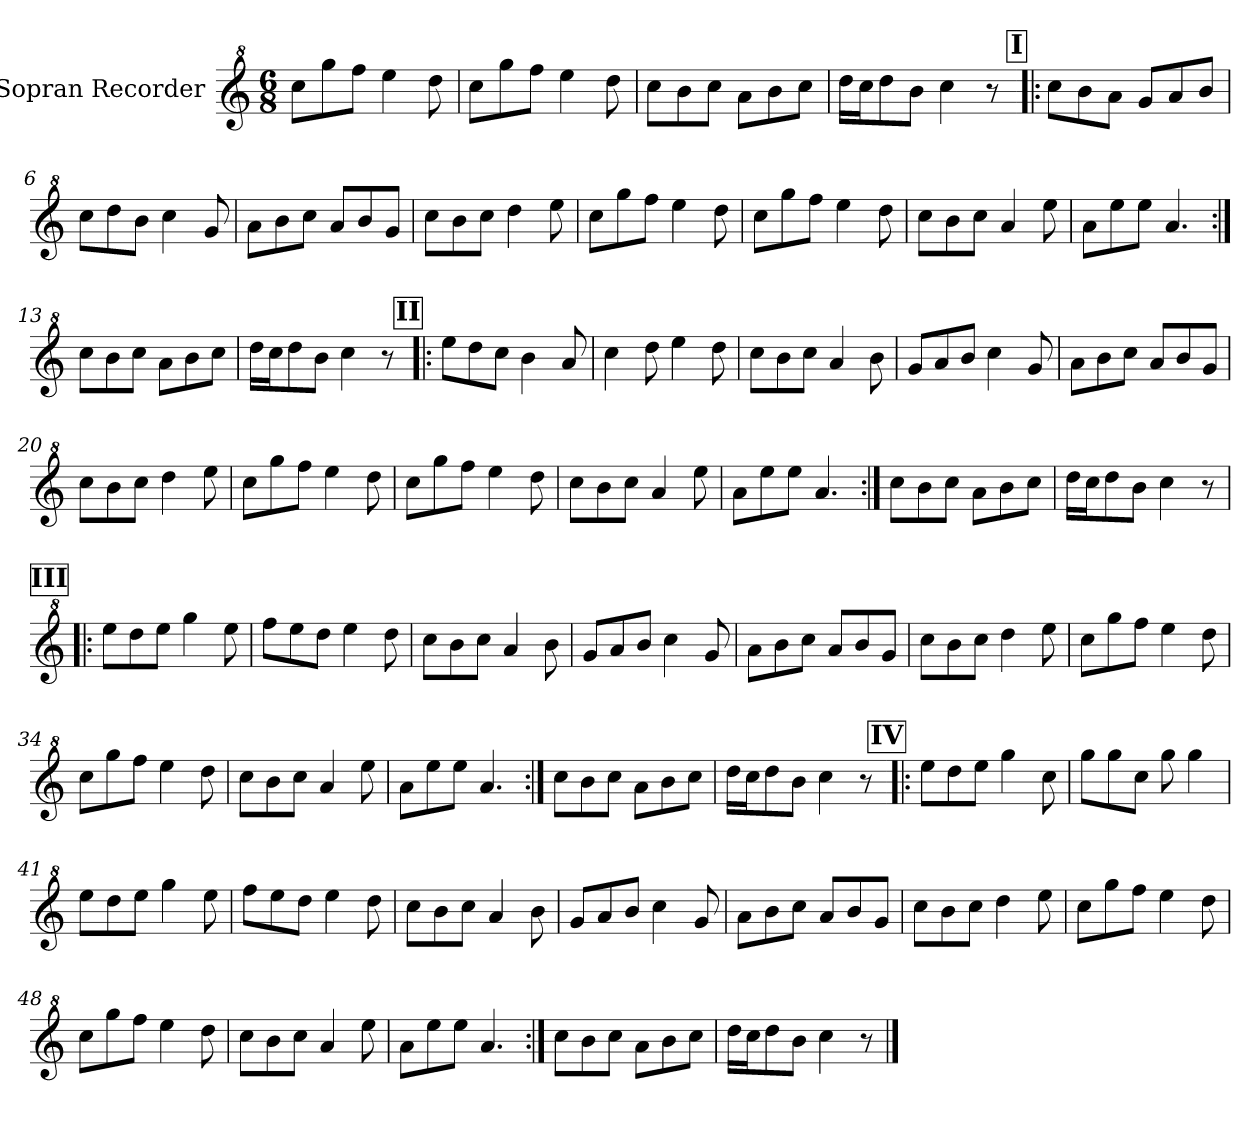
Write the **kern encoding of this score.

**kern
*part1
*staff1
*I"Sopran Recorder
*I'Rec
*clefG^2
*k[]
*C:
*M6/8
=1
8ccc\L
8ggg\
8fff\J
4eee\
8ddd\
=2
8ccc\L
8ggg\
8fff\J
4eee\
8ddd\
=3
8ccc\L
8bb\
8ccc\J
8aa\L
8bb\
8ccc\J
=4
16ddd\LL
16ccc\J
8ddd\
8bb\J
4ccc\
8r
!!LO:LB:g=z
!!LO:REH:place=s1:a:t=I
=5!|:
8ccc\L
8bb\
8aa\J
8gg/L
8aa/
8bb/J
=6
8ccc\L
8ddd\
8bb\J
4ccc\
8gg/
=7
8aa\L
8bb\
8ccc\J
8aa/L
8bb/
8gg/J
=8
8ccc\L
8bb\
8ccc\J
4ddd\
8eee\
!!LO:LB:g=z
=9
8ccc\L
8ggg\
8fff\J
4eee\
8ddd\
=10
8ccc\L
8ggg\
8fff\J
4eee\
8ddd\
=11
8ccc\L
8bb\
8ccc\J
4aa/
8eee\
=12
8aa\L
8eee\
8eee\J
4.aa/
=13:|!
8ccc\L
8bb\
8ccc\J
8aa\L
8bb\
8ccc\J
=14
16ddd\LL
16ccc\J
8ddd\
8bb\J
4ccc\
8r
!!LO:LB:g=z
!!LO:REH:place=s1:a:t=II
=15!|:
8eee\L
8ddd\
8ccc\J
4bb\
8aa/
=16
4ccc\
8ddd\
4eee\
8ddd\
=17
8ccc\L
8bb\
8ccc\J
4aa/
8bb\
=18
8gg/L
8aa/
8bb/J
4ccc\
8gg/
=19
8aa\L
8bb\
8ccc\J
8aa/L
8bb/
8gg/J
=20
8ccc\L
8bb\
8ccc\J
4ddd\
8eee\
!!LO:LB:g=z
=21
8ccc\L
8ggg\
8fff\J
4eee\
8ddd\
=22
8ccc\L
8ggg\
8fff\J
4eee\
8ddd\
=23
8ccc\L
8bb\
8ccc\J
4aa/
8eee\
=24
8aa\L
8eee\
8eee\J
4.aa/
=25:|!
8ccc\L
8bb\
8ccc\J
8aa\L
8bb\
8ccc\J
=26
16ddd\LL
16ccc\J
8ddd\
8bb\J
4ccc\
8r
!!LO:LB:g=z
!!LO:REH:place=s1:a:t=III
=27!|:
8eee\L
8ddd\
8eee\J
4ggg\
8eee\
=28
8fff\L
8eee\
8ddd\J
4eee\
8ddd\
=29
8ccc\L
8bb\
8ccc\J
4aa/
8bb\
=30
8gg/L
8aa/
8bb/J
4ccc\
8gg/
=31
8aa\L
8bb\
8ccc\J
8aa/L
8bb/
8gg/J
=32
8ccc\L
8bb\
8ccc\J
4ddd\
8eee\
!!LO:LB:g=z
=33
8ccc\L
8ggg\
8fff\J
4eee\
8ddd\
=34
8ccc\L
8ggg\
8fff\J
4eee\
8ddd\
=35
8ccc\L
8bb\
8ccc\J
4aa/
8eee\
=36
8aa\L
8eee\
8eee\J
4.aa/
=37:|!
8ccc\L
8bb\
8ccc\J
8aa\L
8bb\
8ccc\J
=38
16ddd\LL
16ccc\J
8ddd\
8bb\J
4ccc\
8r
!!LO:LB:g=z
!!LO:REH:place=s1:a:t=IV
=39!|:
8eee\L
8ddd\
8eee\J
4ggg\
8ccc\
=40
8ggg\L
8ggg\
8ccc\J
8ggg\
4ggg\
=41
8eee\L
8ddd\
8eee\J
4ggg\
8eee\
=42
8fff\L
8eee\
8ddd\J
4eee\
8ddd\
=43
8ccc\L
8bb\
8ccc\J
4aa/
8bb\
=44
8gg/L
8aa/
8bb/J
4ccc\
8gg/
=45
8aa\L
8bb\
8ccc\J
8aa/L
8bb/
8gg/J
!!LO:LB:g=z
=46
8ccc\L
8bb\
8ccc\J
4ddd\
8eee\
=47
8ccc\L
8ggg\
8fff\J
4eee\
8ddd\
=48
8ccc\L
8ggg\
8fff\J
4eee\
8ddd\
=49
8ccc\L
8bb\
8ccc\J
4aa/
8eee\
=50
8aa\L
8eee\
8eee\J
4.aa/
=51:|!
8ccc\L
8bb\
8ccc\J
8aa\L
8bb\
8ccc\J
=52
16ddd\LL
16ccc\J
8ddd\
8bb\J
4ccc\
8r
==
*-
